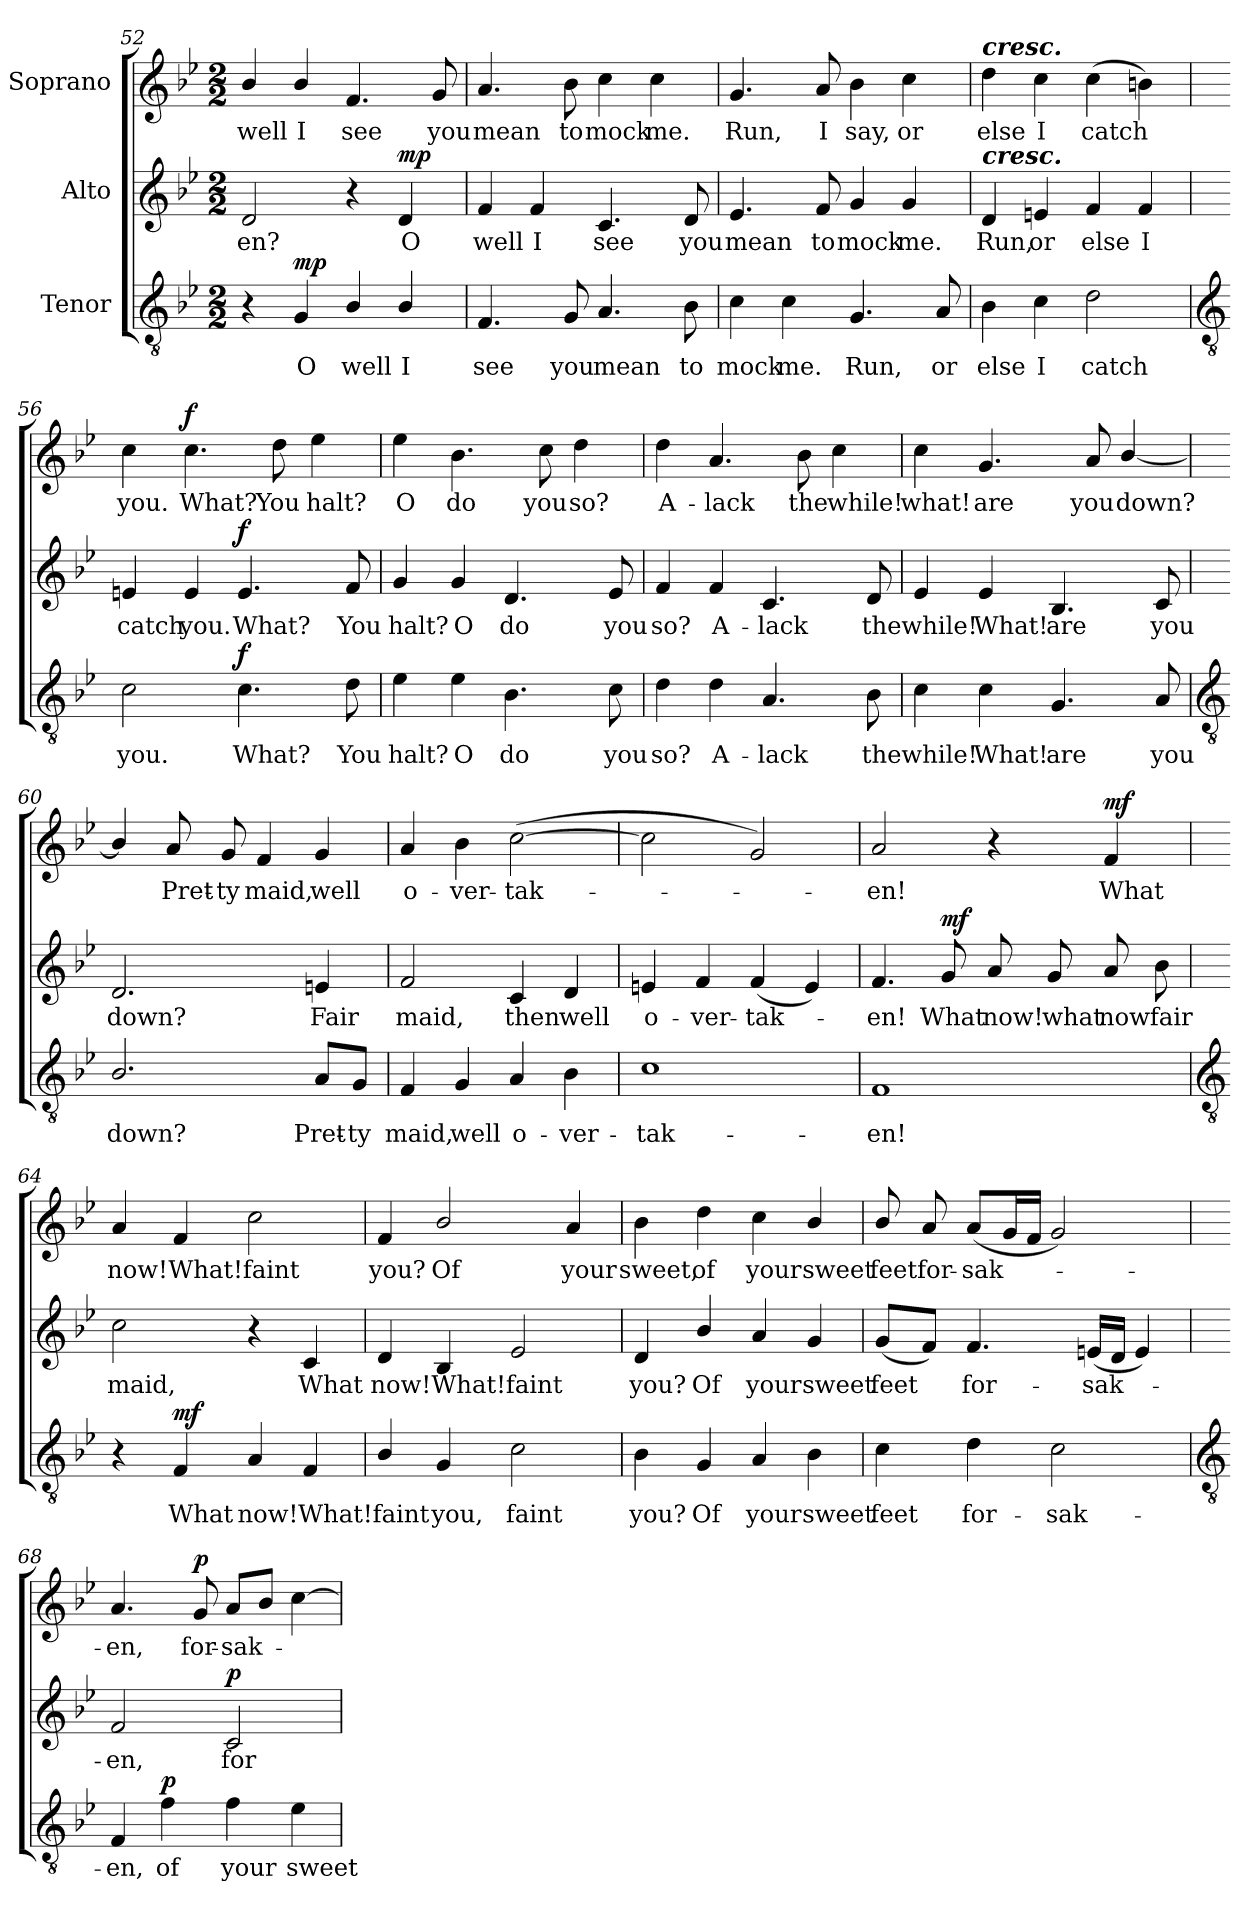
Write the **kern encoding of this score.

**kern	**text	**dynam	**kern	**text	**dynam	**kern	**text	**dynam
*part3	*part3	*part3	*part2	*part2	*part2	*part1	*part1	*part1
*staff3	*staff3	*staff3	*staff2	*staff2	*staff2	*staff1	*staff1	*staff1
*I"Tenor	*	*	*I"Alto	*	*	*I"Soprano	*	*
!!LO:LB:g=z
*clefGv2	*	*	*clefG2	*	*	*clefG2	*	*
*k[b-e-]	*	*	*k[b-e-]	*	*	*k[b-e-]	*	*
*B-:	*	*	*B-:	*	*	*B-:	*	*
*M2/2	*	*	*M2/2	*	*	*M2/2	*	*
=52	=52	=52	=52	=52	=52	=52	=52	=52
!	!	!	!	!LO:LY:b	!	!	!LO:LY:b	!
4r	.	.	2d	-en?	.	4b-/	well	.
!	!LO:LY:b	!LO:DY:b	!	!	!	!	!LO:LY:b	!
4G	O	mp	.	.	.	4b-/	I	.
!	!LO:LY:b	!	!	!	!	!	!LO:LY:b	!
4B-/	well	.	4r	.	.	4.f	see	.
!	!LO:LY:b	!	!	!LO:LY:b	!LO:DY:b	!	!	!
4B-/	I	.	4d	O	mp	.	.	.
!	!	!	!	!	!	!	!LO:LY:b	!
.	.	.	.	.	.	8g	you	.
=53	=53	=53	=53	=53	=53	=53	=53	=53
!	!LO:LY:b	!	!	!LO:LY:b	!	!	!LO:LY:b	!
4.F	see	.	4f	well	.	4.a	mean	.
!	!	!	!	!LO:LY:b	!	!	!	!
.	.	.	4f	I	.	.	.	.
!	!LO:LY:b	!	!	!	!	!	!LO:LY:b	!
8G	you	.	.	.	.	8b-	to	.
!	!LO:LY:b	!	!	!LO:LY:b	!	!	!LO:LY:b	!
4.A	mean	.	4.c	see	.	4cc	mock	.
!	!	!	!	!	!	!	!LO:LY:b	!
.	.	.	.	.	.	4cc	me.	.
!	!LO:LY:b	!	!	!LO:LY:b	!	!	!	!
8B-	to	.	8d	you	.	.	.	.
=54	=54	=54	=54	=54	=54	=54	=54	=54
!	!LO:LY:b	!	!	!LO:LY:b	!	!	!LO:LY:b	!
4c	mock	.	4.e-	mean	.	4.g	Run,	.
!	!LO:LY:b	!	!	!	!	!	!	!
4c	me.	.	.	.	.	.	.	.
!	!	!	!	!LO:LY:b	!	!	!LO:LY:b	!
.	.	.	8f	to	.	8a	I	.
!	!LO:LY:b	!	!	!LO:LY:b	!	!	!LO:LY:b	!
4.G	Run,	.	4g	mock	.	4b-	say,	.
!	!	!	!	!LO:LY:b	!	!	!LO:LY:b	!
.	.	.	4g	me.	.	4cc	or	.
!	!LO:LY:b	!	!	!	!	!	!	!
8A	or	.	.	.	.	.	.	.
=55	=55	=55	=55	=55	=55	=55	=55	=55
!	!	!	!	!	!	!LO:TX:a:Bi:t=cresc.	!	!
!	!	!	!LO:TX:a:Bi:t=cresc.	!	!	!	!	!
!	!LO:LY:b	!	!	!LO:LY:b	!	!	!LO:LY:b	!
4B-	else	.	4d	Run,	.	4dd	else	.
!	!LO:LY:b	!	!	!LO:LY:b	!	!	!LO:LY:b	!
4c	I	.	4en	or	.	4cc	I	.
!	!LO:LY:b	!	!	!LO:LY:b	!	!	!LO:LY:b	!
2d	catch	.	4f	else	.	(>4cc	catch	.
!	!	!	!	!LO:LY:b	!	!	!	!
.	.	.	4f	I	.	4bn)	.	.
!!LO:LB:g=z
=56	=56	=56	=56	=56	=56	=56	=56	=56
*clefGv2	*	*	*	*	*	*	*	*
!	!LO:LY:b	!	!	!LO:LY:b	!	!	!LO:LY:b	!
2c	you.	.	4en	catch	.	4cc	you.	.
!	!	!	!	!LO:LY:b	!	!	!LO:LY:b	!LO:DY:b
.	.	.	4e	you.	.	4.cc	What?	f
!	!LO:LY:b	!LO:DY:b	!	!LO:LY:b	!LO:DY:b	!	!	!
4.c	What?	f	4.e	What?	f	.	.	.
!	!	!	!	!	!	!	!LO:LY:b	!
.	.	.	.	.	.	8dd	You	.
!	!	!	!	!	!	!	!LO:LY:b	!
.	.	.	.	.	.	4ee-	halt?	.
!	!LO:LY:b	!	!	!LO:LY:b	!	!	!	!
8d	You	.	8f	You	.	.	.	.
=57	=57	=57	=57	=57	=57	=57	=57	=57
!	!LO:LY:b	!	!	!LO:LY:b	!	!	!LO:LY:b	!
4e-	halt?	.	4g	halt?	.	4ee-	O	.
!	!LO:LY:b	!	!	!LO:LY:b	!	!	!LO:LY:b	!
4e-	O	.	4g	O	.	4.b-	do	.
!	!LO:LY:b	!	!	!LO:LY:b	!	!	!	!
4.B-	do	.	4.d	do	.	.	.	.
!	!	!	!	!	!	!	!LO:LY:b	!
.	.	.	.	.	.	8cc	you	.
!	!	!	!	!	!	!	!LO:LY:b	!
.	.	.	.	.	.	4dd	so?	.
!	!LO:LY:b	!	!	!LO:LY:b	!	!	!	!
8c	you	.	8e-	you	.	.	.	.
=58	=58	=58	=58	=58	=58	=58	=58	=58
!	!LO:LY:b	!	!	!LO:LY:b	!	!	!LO:LY:b	!
4d	so?	.	4f	so?	.	4dd	A-	.
!	!LO:LY:b	!	!	!LO:LY:b	!	!	!LO:LY:b	!
4d	A-	.	4f	A-	.	4.a	-lack	.
!	!LO:LY:b	!	!	!LO:LY:b	!	!	!	!
4.A	-lack	.	4.c	-lack	.	.	.	.
!	!	!	!	!	!	!	!LO:LY:b	!
.	.	.	.	.	.	8b-	the	.
!	!	!	!	!	!	!	!LO:LY:b	!
.	.	.	.	.	.	4cc	while!	.
!	!LO:LY:b	!	!	!LO:LY:b	!	!	!	!
8B-	the	.	8d	the	.	.	.	.
=59	=59	=59	=59	=59	=59	=59	=59	=59
!	!LO:LY:b	!	!	!LO:LY:b	!	!	!LO:LY:b	!
4c	while!	.	4e-	while!	.	4cc	what!	.
!	!LO:LY:b	!	!	!LO:LY:b	!	!	!LO:LY:b	!
4c	What!	.	4e-	What!	.	4.g	are	.
!	!LO:LY:b	!	!	!LO:LY:b	!	!	!	!
4.G	are	.	4.B-	are	.	.	.	.
!	!	!	!	!	!	!	!LO:LY:b	!
.	.	.	.	.	.	8a	you	.
!	!	!	!	!	!	!	!LO:LY:b	!
.	.	.	.	.	.	[4b-/	down?	.
!	!LO:LY:b	!	!	!LO:LY:b	!	!	!	!
8A	you	.	8c	you	.	.	.	.
!!LO:LB:g=z
=60	=60	=60	=60	=60	=60	=60	=60	=60
*clefGv2	*	*	*	*	*	*	*	*
!	!LO:LY:b	!	!	!LO:LY:b	!	!	!	!
2.B-/	down?	.	2.d	down?	.	4b-/]	.	.
!	!	!	!	!	!	!	!LO:LY:b	!
.	.	.	.	.	.	8a	Pret-	.
!	!	!	!	!	!	!	!LO:LY:b	!
.	.	.	.	.	.	8g	-ty	.
!	!	!	!	!	!	!	!LO:LY:b	!
.	.	.	.	.	.	4f	maid,	.
!	!LO:LY:b	!	!	!LO:LY:b	!	!	!LO:LY:b	!
8A/L	Pret-	.	4en	Fair	.	4g	well	.
!	!LO:LY:b	!	!	!	!	!	!	!
8G/J	-ty	.	.	.	.	.	.	.
=61	=61	=61	=61	=61	=61	=61	=61	=61
!	!LO:LY:b	!	!	!LO:LY:b	!	!	!LO:LY:b	!
4F	maid,	.	2f	maid,	.	4a	o-	.
!	!LO:LY:b	!	!	!	!	!	!LO:LY:b	!
4G	well	.	.	.	.	4b-	-ver-	.
!	!LO:LY:b	!	!	!LO:LY:b	!	!	!LO:LY:b	!
4A	o-	.	4c	then	.	(>[2cc	-tak-	.
!	!LO:LY:b	!	!	!LO:LY:b	!	!	!	!
4B-	-ver-	.	4d	well	.	.	.	.
=62	=62	=62	=62	=62	=62	=62	=62	=62
!	!LO:LY:b	!	!	!LO:LY:b	!	!	!	!
1c	-tak-	.	4en	o-	.	2cc]	.	.
!	!	!	!	!LO:LY:b	!	!	!	!
.	.	.	4f	-ver-	.	.	.	.
!	!	!	!	!LO:LY:b	!	!	!	!
.	.	.	(<4f	-tak-	.	2g)	.	.
.	.	.	4e)	.	.	.	.	.
=63	=63	=63	=63	=63	=63	=63	=63	=63
!	!LO:LY:b	!	!	!LO:LY:b	!	!	!LO:LY:b	!
1F	-en!	.	4.f	en!	.	2a	en!	.
!	!	!	!	!LO:LY:b	!LO:DY:b	!	!	!
.	.	.	8g	What	mf	.	.	.
!	!	!	!	!LO:LY:b	!	!	!	!
.	.	.	8a	now!	.	4r	.	.
!	!	!	!	!LO:LY:b	!	!	!	!
.	.	.	8g	what	.	.	.	.
!	!	!	!	!LO:LY:b	!	!	!LO:LY:b	!LO:DY:b
.	.	.	8a	now	.	4f	What	mf
!	!	!	!	!LO:LY:b	!	!	!	!
.	.	.	8b-	fair	.	.	.	.
!!LO:LB:g=z
=64	=64	=64	=64	=64	=64	=64	=64	=64
*clefGv2	*	*	*	*	*	*	*	*
!	!	!	!	!LO:LY:b	!	!	!LO:LY:b	!
4r	.	.	2cc	maid,	.	4a	now!	.
!	!LO:LY:b	!LO:DY:b	!	!	!	!	!LO:LY:b	!
4F	What	mf	.	.	.	4f	What!	.
!	!LO:LY:b	!	!	!	!	!	!LO:LY:b	!
4A	now!	.	4r	.	.	2cc	faint	.
!	!LO:LY:b	!	!	!LO:LY:b	!	!	!	!
4F	What!	.	4c	What	.	.	.	.
=65	=65	=65	=65	=65	=65	=65	=65	=65
!	!LO:LY:b	!	!	!LO:LY:b	!	!	!LO:LY:b	!
4B-/	faint	.	4d	now!	.	4f	you?	.
!	!LO:LY:b	!	!	!LO:LY:b	!	!	!LO:LY:b	!
4G	you,	.	4B-	What!	.	2b-/	Of	.
!	!LO:LY:b	!	!	!LO:LY:b	!	!	!	!
2c	faint	.	2e-	faint	.	.	.	.
!	!	!	!	!	!	!	!LO:LY:b	!
.	.	.	.	.	.	4a	your	.
=66	=66	=66	=66	=66	=66	=66	=66	=66
!	!LO:LY:b	!	!	!LO:LY:b	!	!	!LO:LY:b	!
4B-	you?	.	4d	you?	.	4b-	sweet,	.
!	!LO:LY:b	!	!	!LO:LY:b	!	!	!LO:LY:b	!
4G	Of	.	4b-/	Of	.	4dd	of	.
!	!LO:LY:b	!	!	!LO:LY:b	!	!	!LO:LY:b	!
4A	your	.	4a	your	.	4cc	your	.
!	!LO:LY:b	!	!	!LO:LY:b	!	!	!LO:LY:b	!
4B-	sweet	.	4g	sweet	.	4b-/	sweet	.
=67	=67	=67	=67	=67	=67	=67	=67	=67
!	!LO:LY:b	!	!	!LO:LY:b	!	!	!LO:LY:b	!
4c	feet	.	(<8gL	feet	.	8b-/	feet	.
!	!	!	!	!	!	!	!LO:LY:b	!
.	.	.	8fJ)	.	.	8a	for-	.
!	!LO:LY:b	!	!	!LO:LY:b	!	!	!LO:LY:b	!
4d	for-	.	4.f	for-	.	(<8aL	-sak-	.
.	.	.	.	.	.	16gL	.	.
.	.	.	.	.	.	16fJJ	.	.
!	!LO:LY:b	!	!	!	!	!	!	!
2c	-sak-	.	.	.	.	2g)	.	.
!	!	!	!	!LO:LY:b	!	!	!	!
.	.	.	(<16enLL	-sak-	.	.	.	.
.	.	.	16dJJ	.	.	.	.	.
.	.	.	4e)	.	.	.	.	.
!!LO:LB:g=z
=68	=68	=68	=68	=68	=68	=68	=68	=68
*clefGv2	*	*	*	*	*	*	*	*
!	!LO:LY:b	!	!	!LO:LY:b	!	!	!LO:LY:b	!
4F	-en,	.	2f	en,	.	4.a	en,	.
!	!LO:LY:b	!LO:DY:b	!	!	!	!	!	!
4f	of	p	.	.	.	.	.	.
!	!	!	!	!	!	!	!LO:LY:b	!LO:DY:b
.	.	.	.	.	.	8g	for-	p
!	!LO:LY:b	!	!	!LO:LY:b	!LO:DY:b	!	!LO:LY:b	!
4f	your	.	2c	for-	p	8aL	-sak-	.
.	.	.	.	.	.	8b-J	.	.
!	!LO:LY:b	!	!	!	!	!	!	!
4e-	sweet	.	.	.	.	[4cc	.	.
=	=	=	=	=	=	=	=	=
*-	*-	*-	*-	*-	*-	*-	*-	*-
